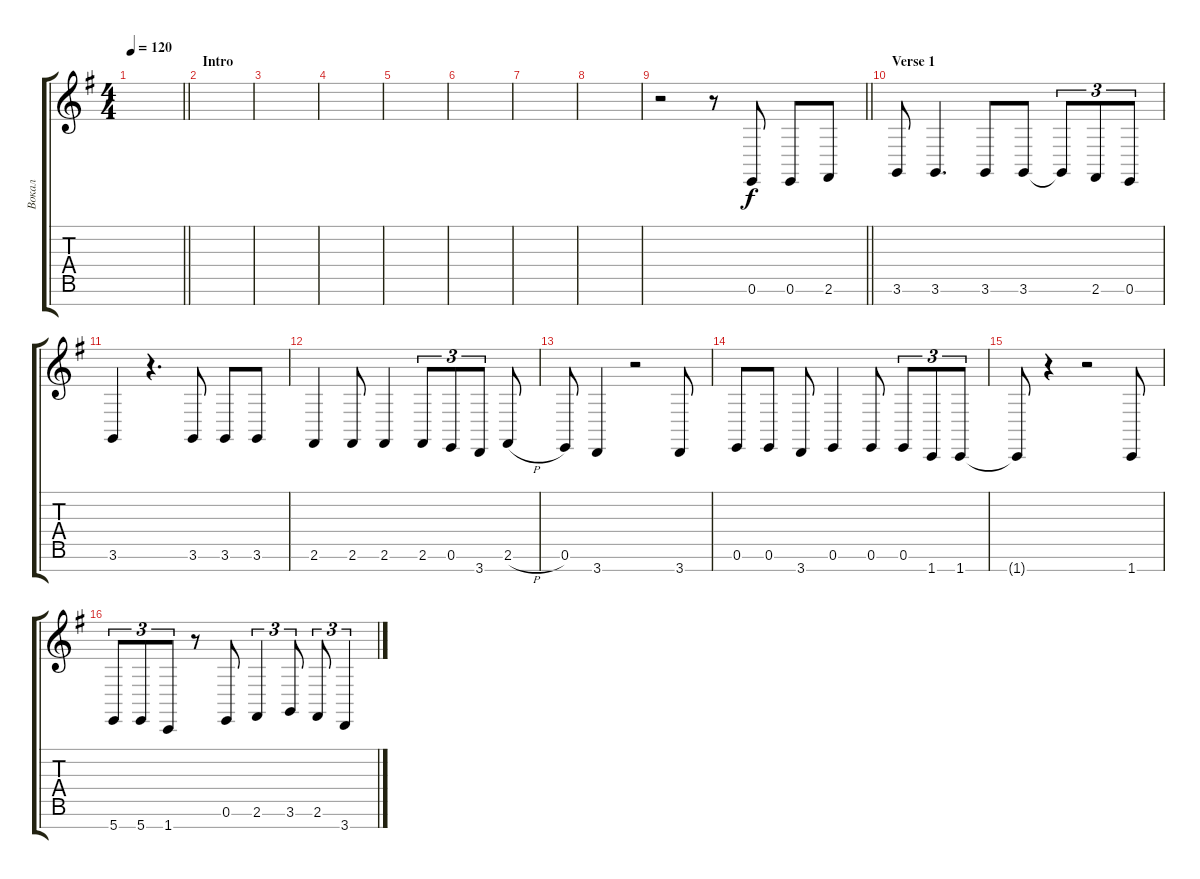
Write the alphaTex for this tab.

\track ("Вокал" "Вокал") {instrument trumpet}
\staff {score tabs}
\tuning (E4 B3 G3 D3 A2 E2 B1) {hide}
\ts (4 4)
\tempo 120
\clef g2
\barLineRight lightlight
\ks eminor
|
\section ("" "Intro")
|
|
|
|
|
|
|
\barLineRight lightlight
r.2 r.8 0.6.8 0.6.8 2.6.8 |
\section ("" "Verse 1")
3.6.8 3.6.4{d} 3.6.8 3.6.8 3.6{t}.8{tu (3 2)} 2.6.8{tu (3 2)} 0.6.8{tu (3 2)} |
3.6.4 r.4{d} 3.6.8 3.6.8 3.6.8 |
2.6.4 2.6.8 2.6.4 2.6.8{tu (3 2)} 0.6.8{tu (3 2)} 3.7.8{tu (3 2)} 2.6{h}.8 |
0.6.8 3.7.4 r.2 3.7.8 |
0.6.8 0.6.8 3.7.8 0.6.4 0.6.8 0.6.8{tu (3 2)} 1.7.8{tu (3 2)} 1.7.8{tu (3 2)} |
1.7{t}.8 r.4 r.2 1.7.8 |
5.7.8{tu (3 2)} 5.7.8{tu (3 2)} 1.7.8{tu (3 2)} r.8 0.6.8 2.6.4{tu (3 2)} 3.6.8{tu (3 2)} 2.6.8{tu (3 2)} 3.7.4{tu (3 2)}
